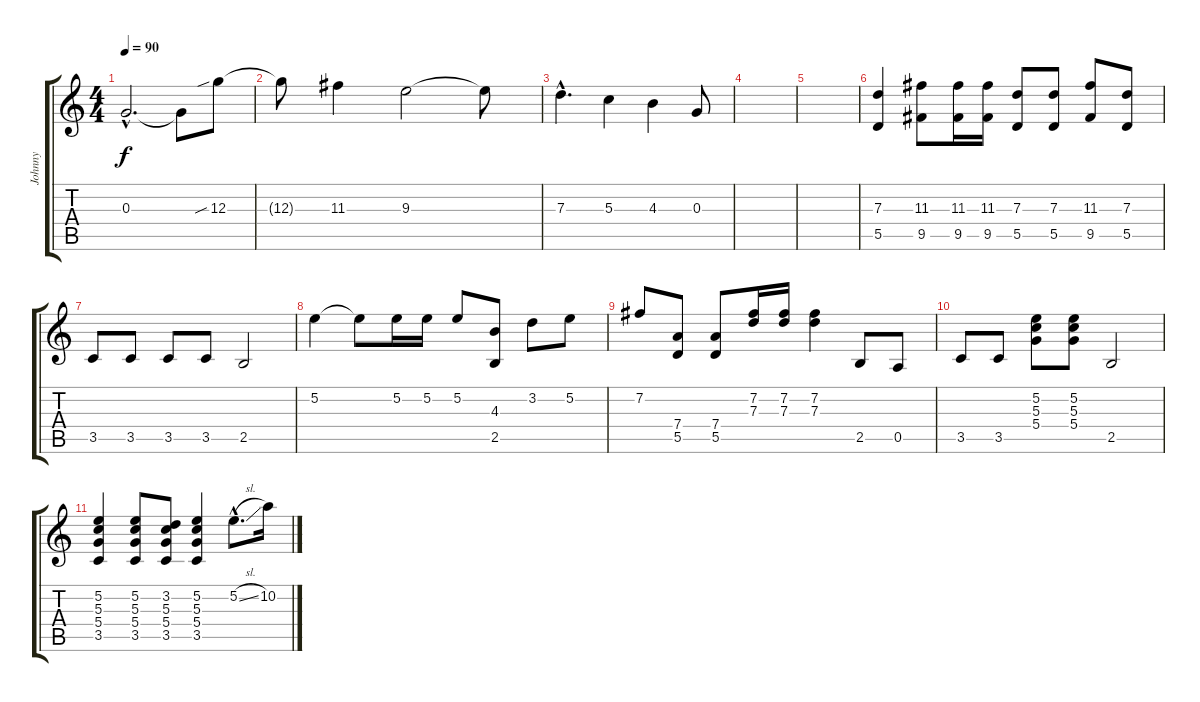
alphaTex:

\track ("Johnny" "Johnny") {instrument overdrivenguitar}
\staff {score tabs}
\tuning (E4 B3 G3 D3 A2 E2) {hide}
\ts (4 4)
\tempo 90
\clef g2
\ks c
0.3{hac t}.2{d dy f} 0.3{t}.8 12.3{sib}.8 |
12.3{t}.8 11.3.4 9.3.2 9.3{t}.8 |
7.3{hac}.4{d} 5.3.4 4.3.4 0.3.8 |
|
|
(7.3 5.5).4 (11.3 9.5).8 (11.3 9.5).16 (11.3 9.5).16 (7.3 5.5).8 (7.3 5.5).8 (11.3 9.5).8 (7.3 5.5).8 |
3.5.8 3.5.8 3.5.8 3.5.8 2.5.2 |
5.2.4 5.2{t}.8 5.2.16 5.2.16 5.2.8 (4.3 2.5).8 3.2.8 5.2.8 |
7.2.8 (7.4 5.5).8 (7.4 5.5).8 (7.2 7.3).16 (7.2 7.3).16 (7.2 7.3).4 2.5.8 0.5.8 |
3.5.8 3.5.8 (5.2 5.3 5.4).8 (5.2 5.3 5.4).8 2.5.2 |
(5.2 5.3 5.4 3.5).4 (5.2 5.3 5.4 3.5).8 (3.2 5.3 5.4 3.5).8 (5.2 5.3 5.4 3.5).4 5.2{sl hac}.8{d} 10.2.16
